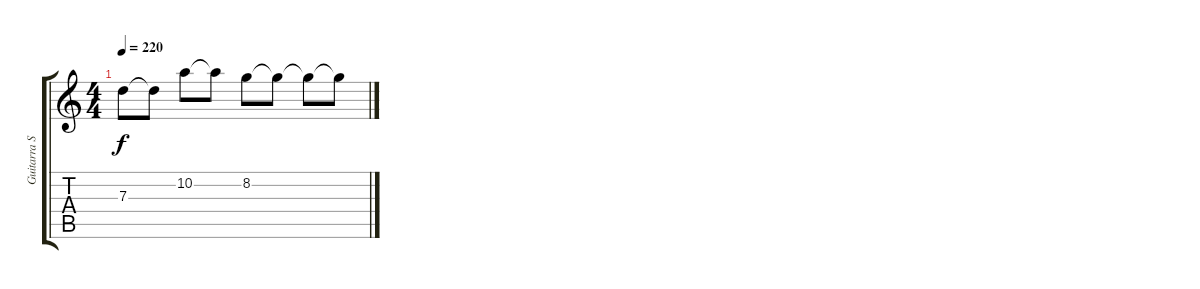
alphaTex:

\track ("Guitarra Solo" "Guitarra S") {instrument overdrivenguitar}
\staff {score tabs}
\tuning (E4 B3 G3 D3 A2 E2) {hide}
\ts (4 4)
\tempo 220
\clef g2
\ks c
7.3.8{dy f} 7.3{t}.8 10.2.8 10.2{t}.8 8.2.8 8.2{t}.8 8.2{t}.8 8.2{t}.8
